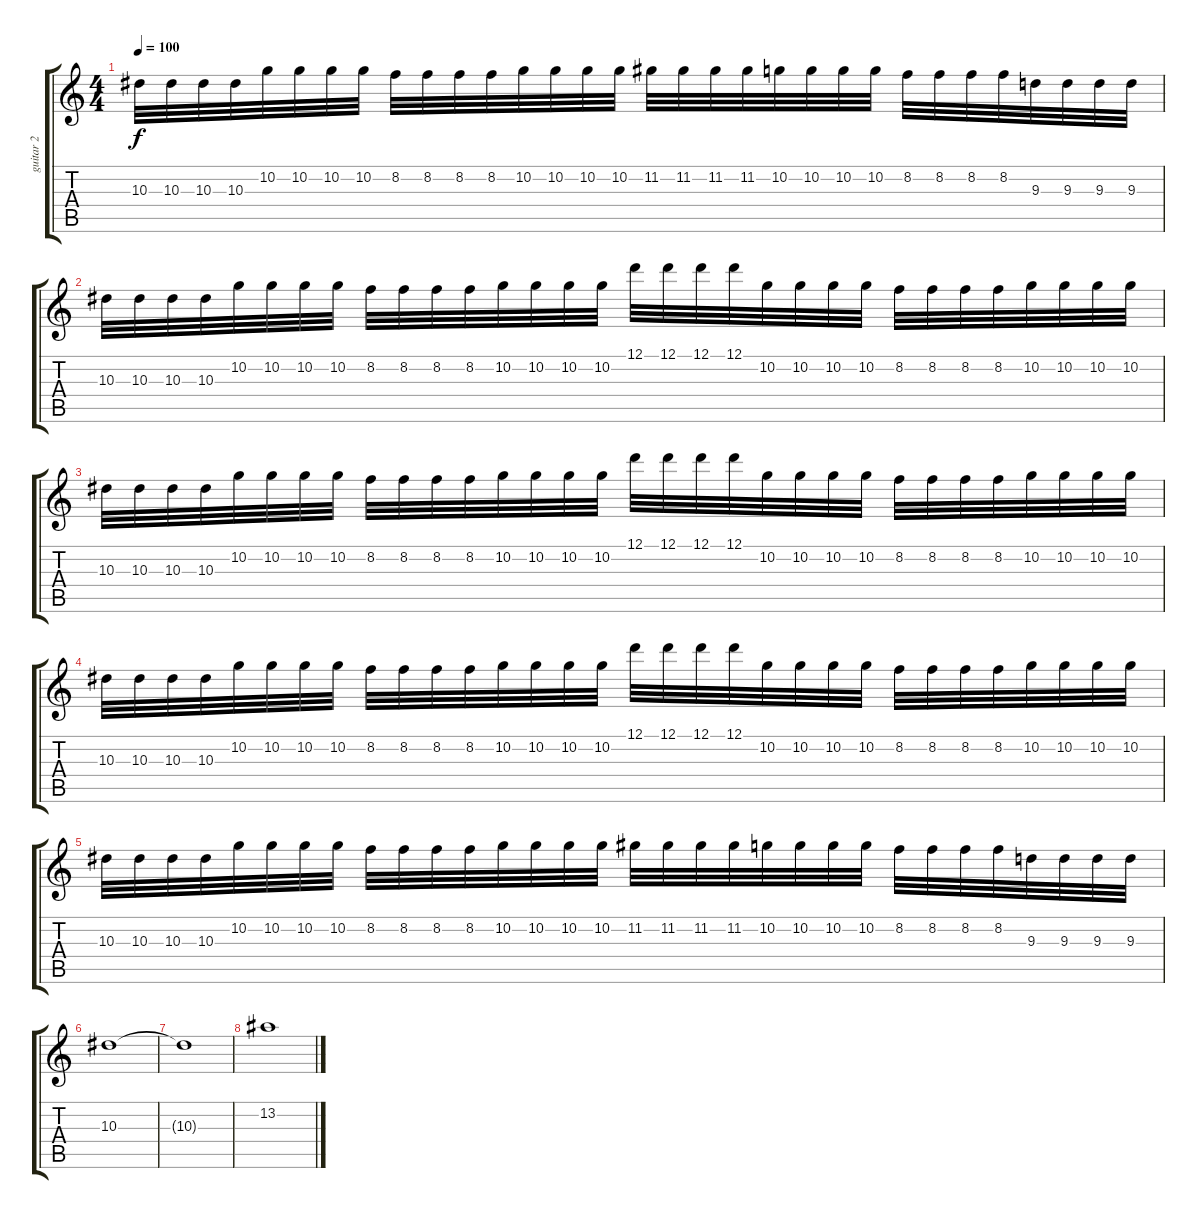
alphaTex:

\track ("guitar 2" "guitar 2") {instrument overdrivenguitar}
\staff {score tabs}
\tuning (D4 A3 F3 C3 G2 C2) {hide}
\ts (4 4)
\tempo 100
\clef g2
\ks c
10.3.32{dy f} 10.3.32 10.3.32 10.3.32 10.2.32 10.2.32 10.2.32 10.2.32 8.2.32 8.2.32 8.2.32 8.2.32 10.2.32 10.2.32 10.2.32 10.2.32 11.2.32 11.2.32 11.2.32 11.2.32 10.2.32 10.2.32 10.2.32 10.2.32 8.2.32 8.2.32 8.2.32 8.2.32 9.3.32 9.3.32 9.3.32 9.3.32 |
10.3.32 10.3.32 10.3.32 10.3.32 10.2.32 10.2.32 10.2.32 10.2.32 8.2.32 8.2.32 8.2.32 8.2.32 10.2.32 10.2.32 10.2.32 10.2.32 12.1.32 12.1.32 12.1.32 12.1.32 10.2.32 10.2.32 10.2.32 10.2.32 8.2.32 8.2.32 8.2.32 8.2.32 10.2.32 10.2.32 10.2.32 10.2.32 |
10.3.32 10.3.32 10.3.32 10.3.32 10.2.32 10.2.32 10.2.32 10.2.32 8.2.32 8.2.32 8.2.32 8.2.32 10.2.32 10.2.32 10.2.32 10.2.32 12.1.32 12.1.32 12.1.32 12.1.32 10.2.32 10.2.32 10.2.32 10.2.32 8.2.32 8.2.32 8.2.32 8.2.32 10.2.32 10.2.32 10.2.32 10.2.32 |
10.3.32 10.3.32 10.3.32 10.3.32 10.2.32 10.2.32 10.2.32 10.2.32 8.2.32 8.2.32 8.2.32 8.2.32 10.2.32 10.2.32 10.2.32 10.2.32 12.1.32 12.1.32 12.1.32 12.1.32 10.2.32 10.2.32 10.2.32 10.2.32 8.2.32 8.2.32 8.2.32 8.2.32 10.2.32 10.2.32 10.2.32 10.2.32 |
10.3.32 10.3.32 10.3.32 10.3.32 10.2.32 10.2.32 10.2.32 10.2.32 8.2.32 8.2.32 8.2.32 8.2.32 10.2.32 10.2.32 10.2.32 10.2.32 11.2.32 11.2.32 11.2.32 11.2.32 10.2.32 10.2.32 10.2.32 10.2.32 8.2.32 8.2.32 8.2.32 8.2.32 9.3.32 9.3.32 9.3.32 9.3.32 |
10.3.1 |
10.3{t}.1 |
13.2.1
